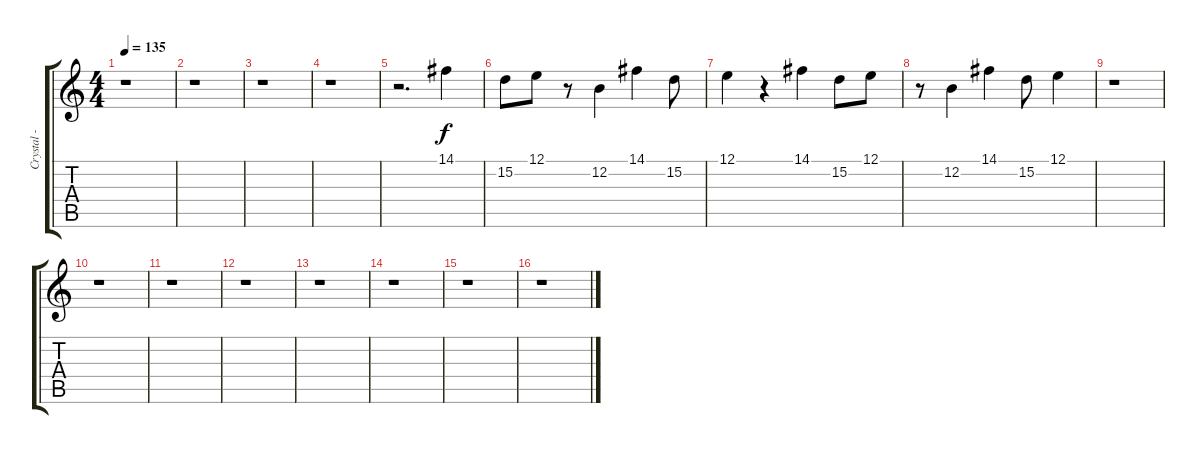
\track ("Crystal - Sherinian" "Crystal - ") {instrument fx3crystal}
\staff {score tabs}
\tuning (E4 B3 G3 D3 A2 E2) {hide}
\ts (4 4)
\tempo 135
\clef g2
\ks c
r.1{dy f} |
r.1 |
r.1 |
r.1 |
r.2{d} 14.1.4 |
15.2.8 12.1.8 r.8 12.2.4 14.1.4 15.2.8 |
12.1.4 r.4 14.1.4 15.2.8 12.1.8 |
r.8 12.2.4 14.1.4 15.2.8 12.1.4 |
r.1 |
r.1 |
r.1 |
r.1 |
r.1 |
r.1 |
r.1 |
r.1
